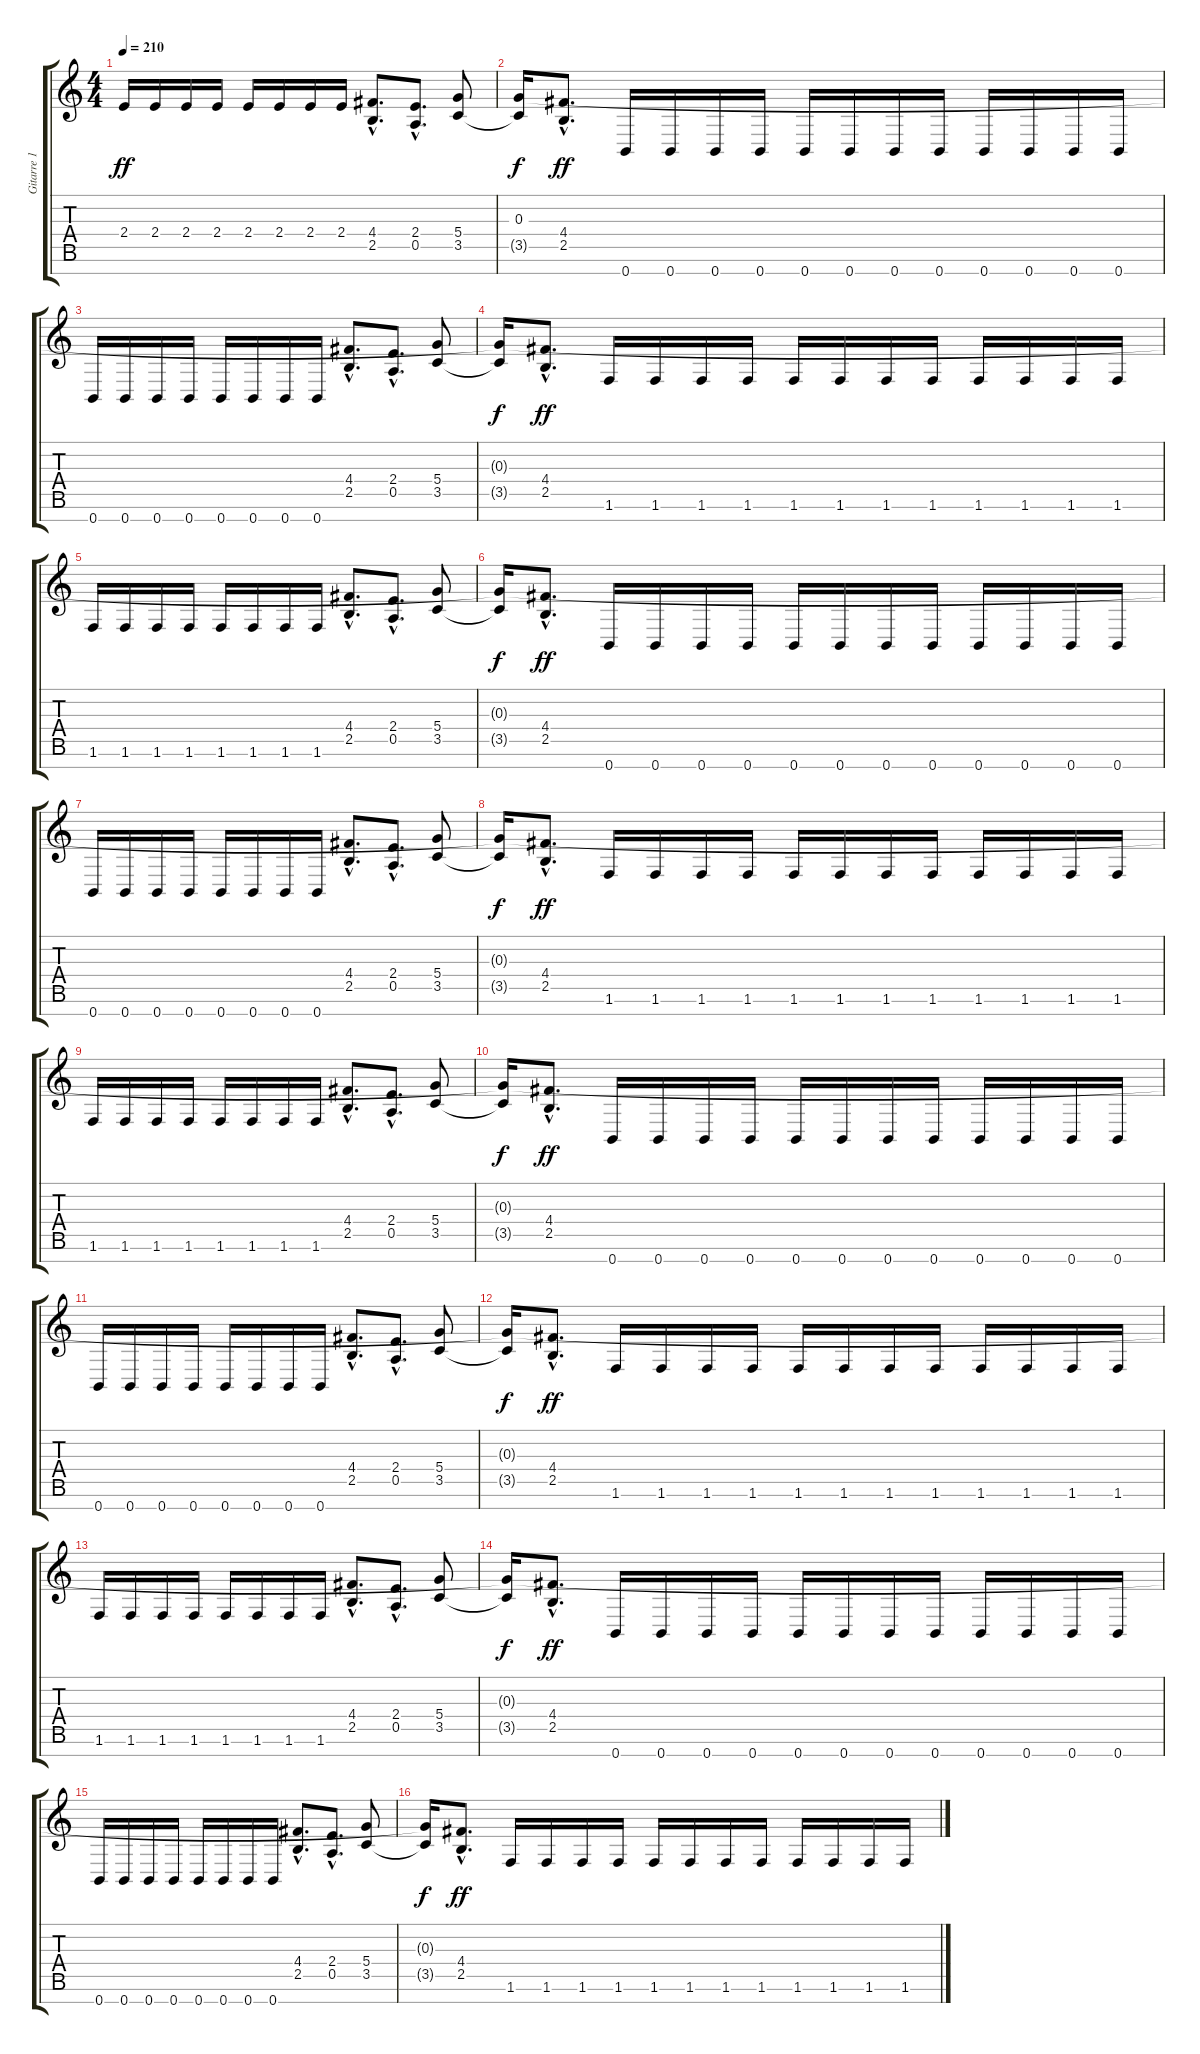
\track ("Gitarre 1" "Gitarre 1") {instrument distortionguitar}
\staff {score tabs}
\tuning (E4 B3 G3 D3 A2 E2 B1) {hide}
\ts (4 4)
\tempo 210
\clef g2
\ks c
2.4.16{dy ff} 2.4.16 2.4.16 2.4.16 2.4.16 2.4.16 2.4.16 2.4.16 (4.4{hac} 2.5{hac}).8{d} (2.4{hac} 0.5{hac}).8{d} (5.4 3.5).8 |
(0.3{t} 3.5{t}).16{dy f} (4.4{hac} 2.5{hac}).8{d dy ff} 0.7.16 0.7.16 0.7.16 0.7.16 0.7.16 0.7.16 0.7.16 0.7.16 0.7.16 0.7.16 0.7.16 0.7.16 |
0.7.16 0.7.16 0.7.16 0.7.16 0.7.16 0.7.16 0.7.16 0.7.16 (4.4{hac} 2.5{hac}).8{d} (2.4{hac} 0.5{hac}).8{d} (5.4 3.5).8 |
(0.3{t} 3.5{t}).16{dy f} (4.4{hac} 2.5{hac}).8{d dy ff} 1.6.16 1.6.16 1.6.16 1.6.16 1.6.16 1.6.16 1.6.16 1.6.16 1.6.16 1.6.16 1.6.16 1.6.16 |
1.6.16 1.6.16 1.6.16 1.6.16 1.6.16 1.6.16 1.6.16 1.6.16 (4.4{hac} 2.5{hac}).8{d} (2.4{hac} 0.5{hac}).8{d} (5.4 3.5).8 |
(0.3{t} 3.5{t}).16{dy f} (4.4{hac} 2.5{hac}).8{d dy ff} 0.7.16 0.7.16 0.7.16 0.7.16 0.7.16 0.7.16 0.7.16 0.7.16 0.7.16 0.7.16 0.7.16 0.7.16 |
0.7.16 0.7.16 0.7.16 0.7.16 0.7.16 0.7.16 0.7.16 0.7.16 (4.4{hac} 2.5{hac}).8{d} (2.4{hac} 0.5{hac}).8{d} (5.4 3.5).8 |
(0.3{t} 3.5{t}).16{dy f} (4.4{hac} 2.5{hac}).8{d dy ff} 1.6.16 1.6.16 1.6.16 1.6.16 1.6.16 1.6.16 1.6.16 1.6.16 1.6.16 1.6.16 1.6.16 1.6.16 |
1.6.16 1.6.16 1.6.16 1.6.16 1.6.16 1.6.16 1.6.16 1.6.16 (4.4{hac} 2.5{hac}).8{d} (2.4{hac} 0.5{hac}).8{d} (5.4 3.5).8 |
(0.3{t} 3.5{t}).16{dy f} (4.4{hac} 2.5{hac}).8{d dy ff} 0.7.16 0.7.16 0.7.16 0.7.16 0.7.16 0.7.16 0.7.16 0.7.16 0.7.16 0.7.16 0.7.16 0.7.16 |
0.7.16 0.7.16 0.7.16 0.7.16 0.7.16 0.7.16 0.7.16 0.7.16 (4.4{hac} 2.5{hac}).8{d} (2.4{hac} 0.5{hac}).8{d} (5.4 3.5).8 |
(0.3{t} 3.5{t}).16{dy f} (4.4{hac} 2.5{hac}).8{d dy ff} 1.6.16 1.6.16 1.6.16 1.6.16 1.6.16 1.6.16 1.6.16 1.6.16 1.6.16 1.6.16 1.6.16 1.6.16 |
1.6.16 1.6.16 1.6.16 1.6.16 1.6.16 1.6.16 1.6.16 1.6.16 (4.4{hac} 2.5{hac}).8{d} (2.4{hac} 0.5{hac}).8{d} (5.4 3.5).8 |
(0.3{t} 3.5{t}).16{dy f} (4.4{hac} 2.5{hac}).8{d dy ff} 0.7.16 0.7.16 0.7.16 0.7.16 0.7.16 0.7.16 0.7.16 0.7.16 0.7.16 0.7.16 0.7.16 0.7.16 |
0.7.16 0.7.16 0.7.16 0.7.16 0.7.16 0.7.16 0.7.16 0.7.16 (4.4{hac} 2.5{hac}).8{d} (2.4{hac} 0.5{hac}).8{d} (5.4 3.5).8 |
(0.3{t} 3.5{t}).16{dy f} (4.4{hac} 2.5{hac}).8{d dy ff} 1.6.16 1.6.16 1.6.16 1.6.16 1.6.16 1.6.16 1.6.16 1.6.16 1.6.16 1.6.16 1.6.16 1.6.16
